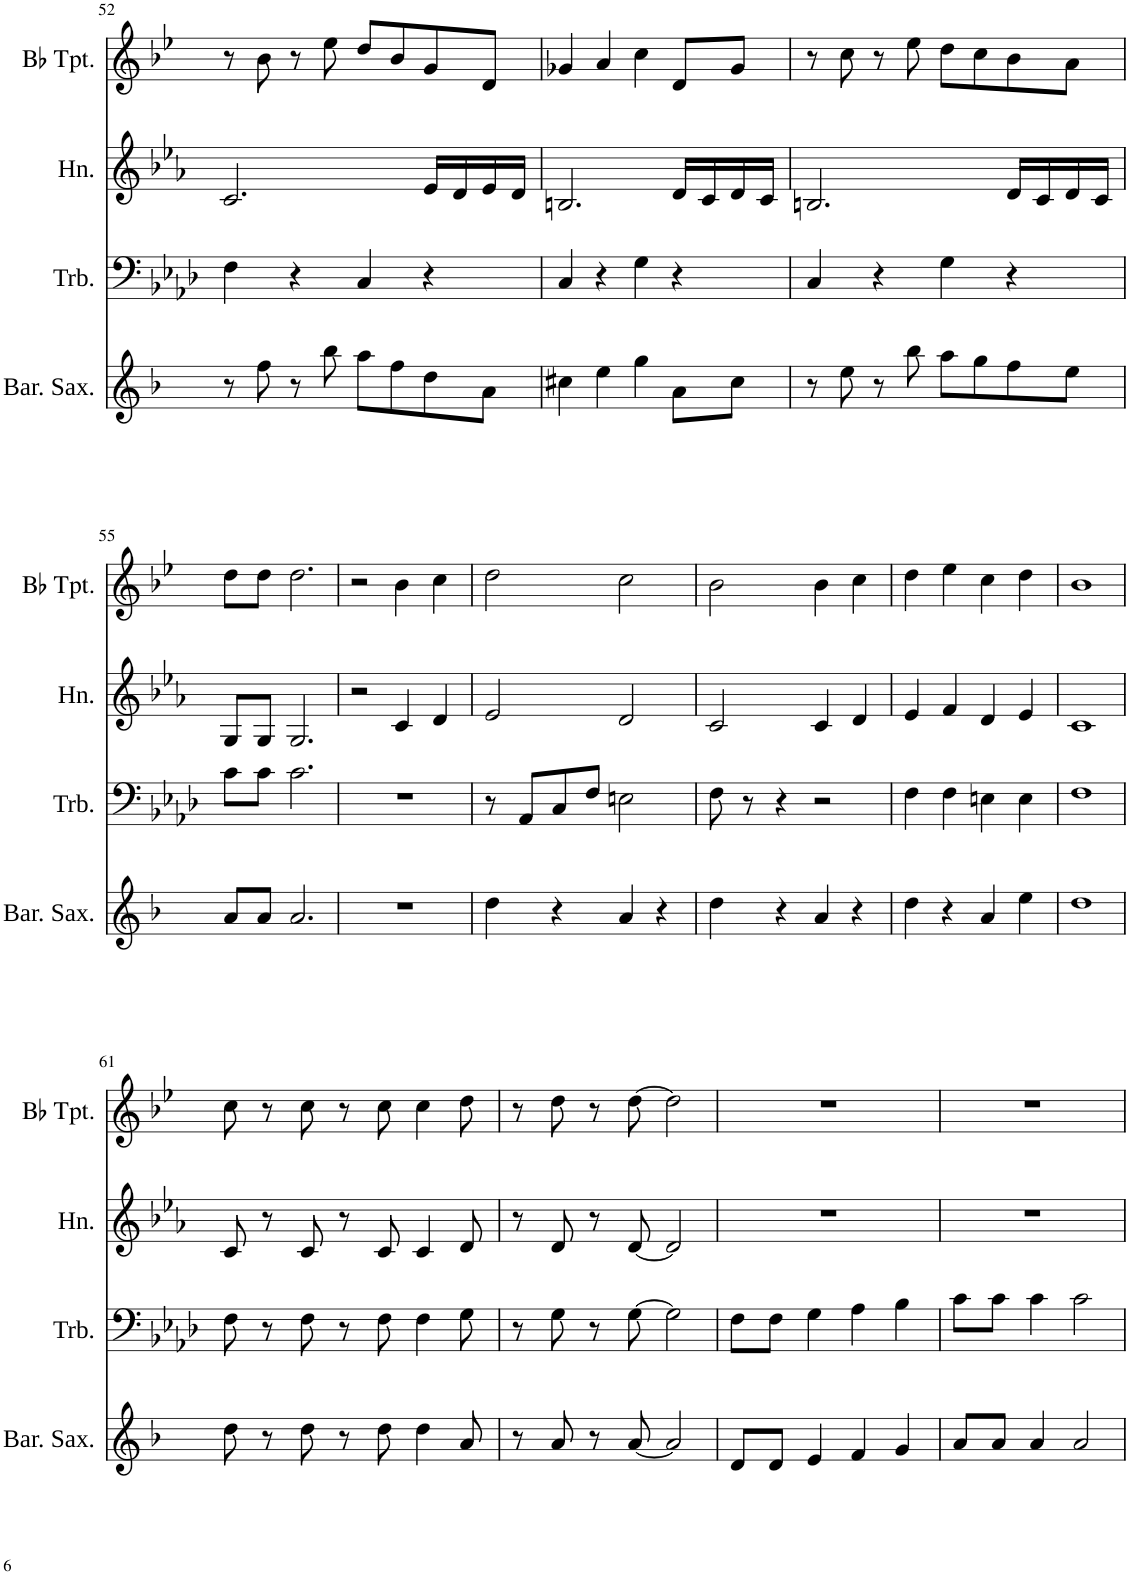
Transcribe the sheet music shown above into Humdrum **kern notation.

**kern	**kern	**kern	**kern
*part4	*part3	*part2	*part1
*staff4	*staff3	*staff2	*staff1
*I"Baritone Saxophone	*I"Trombone	*I"Horn	*I"Bb Trumpet
*I'Bar. Sax.	*I'Trb.	*I'Hn.	*I'Bb Tpt.
!!LO:PB:g=z
*clefG2	*clefF4	*clefG2	*clefG2
*Trd12c21	*	*Trd4c7	*Trd1c2
*k[b-]	*k[b-e-a-d-]	*k[b-e-a-]	*k[b-e-]
*M4/4	*M4/4	*M4/4	*M4/4
*met(c|)	*met(c|)	*met(c|)	*met(c|)
=52	=52	=52	=52
8r	4F\	2.c/	8r
8ff\	.	.	8b-\
8r	4r	.	8r
8bb-\	.	.	8ee-\
8aa\L	4C/	.	8dd/L
8ff\	.	.	8b-/
8dd\	4r	16e-/LL	8g/
.	.	16d/	.
8a\J	.	16e-/	8d/J
.	.	16d/JJ	.
=53	=53	=53	=53
4cc#X\	4C/	2.Bn/	4g-X/
4ee\	4r	.	4a/
4gg\	4G\	.	4cc\
8a\L	4r	16d/LL	8d/L
.	.	16c/	.
8cc#\J	.	16d/	8g-/J
.	.	16c/JJ	.
=54	=54	=54	=54
8r	4C/	2.Bn/	8r
8ee\	.	.	8cc\
8r	4r	.	8r
8bb-\	.	.	8ee-\
8aa\L	4G\	.	8dd\L
8gg\	.	.	8cc\
8ff\	4r	16d/LL	8b-\
.	.	16c/	.
8ee\J	.	16d/	8a\J
.	.	16c/JJ	.
!!LO:LB:g=z
=55	=55	=55	=55
8a/L	8c\L	8G/L	8dd\L
8a/J	8c\J	8G/J	8dd\J
2.a/	2.c\	2.G/	2.dd\
=56	=56	=56	=56
1r	1r	2r	2r
.	.	4c/	4b-\
.	.	4d/	4cc\
=57	=57	=57	=57
4dd\	8r	2e-/	2dd\
.	8AA-/L	.	.
4r	8C/	.	.
.	8F/J	.	.
4a/	2En\	2d/	2cc\
4r	.	.	.
=58	=58	=58	=58
4dd\	8F\	2c/	2b-\
.	8r	.	.
4r	4r	.	.
4a/	2r	4c/	4b-\
4r	.	4d/	4cc\
=59	=59	=59	=59
4dd\	4F\	4e-/	4dd\
4r	4F\	4f/	4ee-\
4a/	4En\	4d/	4cc\
4ee\	4E\	4e-/	4dd\
=60	=60	=60	=60
1dd	1F	1c	1b-
!!LO:LB:g=z
=61	=61	=61	=61
8dd\	8F\	8c/	8cc\
8r	8r	8r	8r
8dd\	8F\	8c/	8cc\
8r	8r	8r	8r
8dd\	8F\	8c/	8cc\
4dd\	4F\	4c/	4cc\
8a/	8G\	8d/	8dd\
=62	=62	=62	=62
8r	8r	8r	8r
8a/	8G\	8d/	8dd\
8r	8r	8r	8r
[8a/	[8G\	[8d/	[8dd\
2a/]	2G\]	2d/]	2dd\]
=63	=63	=63	=63
8d/L	8F\L	1r	1r
8d/J	8F\J	.	.
4e/	4G\	.	.
4f/	4A-\	.	.
4g/	4B-\	.	.
=64	=64	=64	=64
8a/L	8c\L	1r	1r
8a/J	8c\J	.	.
4a/	4c\	.	.
2a/	2c\	.	.
=	=	=	=
*-	*-	*-	*-
